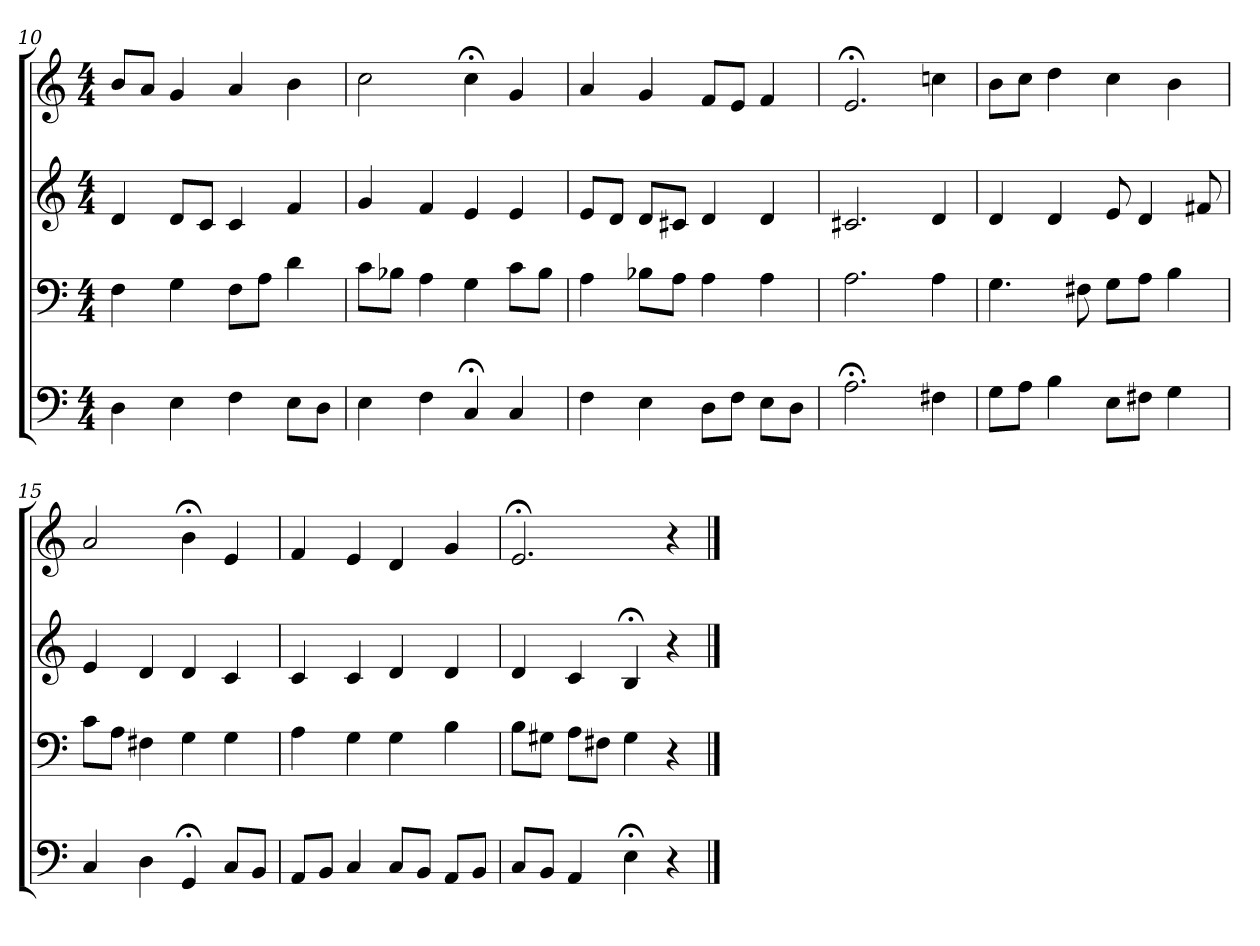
**kern	**kern	**kern	**kern
*part4	*part3	*part2	*part1
*staff4	*staff3	*staff2	*staff1
*clefF4	*clefF4	*clefG2	*clefG2
*k[]	*k[]	*k[]	*k[]
*C:	*C:	*C:	*a:
*M4/4	*M4/4	*M4/4	*M4/4
=10	=10	=10	=10
4D	4F	4d	8b/L
.	.	.	8a/J
4E	4G	8d/L	4g
.	.	8c/J	.
4F	8F\L	4c	4a
.	8A\J	.	.
8E\L	4d	4f	4b
8D\J	.	.	.
=11	=11	=11	=11
4E	8c\L	4g	2cc
.	8B-X\J	.	.
4F	4A	4f	.
4C;<	4G	4e	4cc;<
4C	8c\L	4e	4g
.	8B-\J	.	.
=12	=12	=12	=12
4F	4A	8e/L	4a
.	.	8d/J	.
4E	8B-X\L	8d/L	4g
.	8A\J	8c#X/J	.
8D\L	4A	4d	8f/L
8F\J	.	.	8e/J
8E\L	4A	4d	4f
8D\J	.	.	.
=13	=13	=13	=13
2.A;<	2.A	2.c#X	2.e;<
4F#X	4A	4d	4ccn
=14	=14	=14	=14
8G\L	4.G	4d	8b\L
8A\J	.	.	8cc\J
4B	.	4d	4dd
.	8F#X	.	.
8E\L	8G\L	8e	4cc
8F#X\J	8A\J	4d	.
4G	4B	.	4b
.	.	8f#X	.
=15	=15	=15	=15
4C	8c\L	4e	2a
.	8A\J	.	.
4D	4F#X	4d	.
4GG;<	4G	4d	4b;<
8C/L	4G	4c	4e
8BB/J	.	.	.
=16	=16	=16	=16
8AA/L	4A	4c	4f
8BB/J	.	.	.
4C	4G	4c	4e
8C/L	4G	4d	4d
8BB/J	.	.	.
8AA/L	4B	4d	4g
8BB/J	.	.	.
=17	=17	=17	=17
8C/L	8B\L	4d	2.e;<
8BB/J	8G#X\J	.	.
4AA	8A\L	4c	.
.	8F#X\J	.	.
4E;<	4G#	4B;<	.
4r	4r	4r	4r
==	==	==	==
*-	*-	*-	*-
